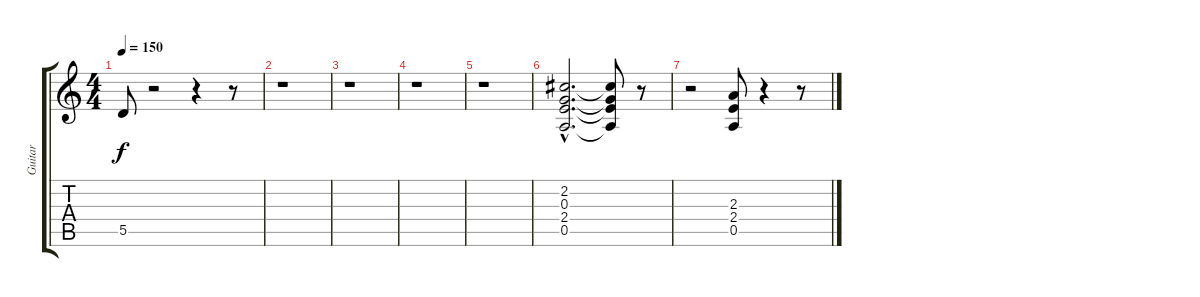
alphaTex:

\track ("Guitar" "Guitar") {instrument overdrivenguitar}
\staff {score tabs}
\tuning (E4 B3 G3 D3 A2 E2) {hide}
\ts (4 4)
\tempo 150
\clef g2
\ks c
5.5.8{dy f} r.2 r.4 r.8 |
r.1 |
r.1 |
r.1 |
r.1 |
(2.2{hac} 0.3{hac} 2.4{hac} 0.5{hac}).2{d} (2.2{t} 0.3{t} 2.4{t} 0.5{t}).8 r.8 |
r.2 (2.3 2.4 0.5).8 r.4 r.8
